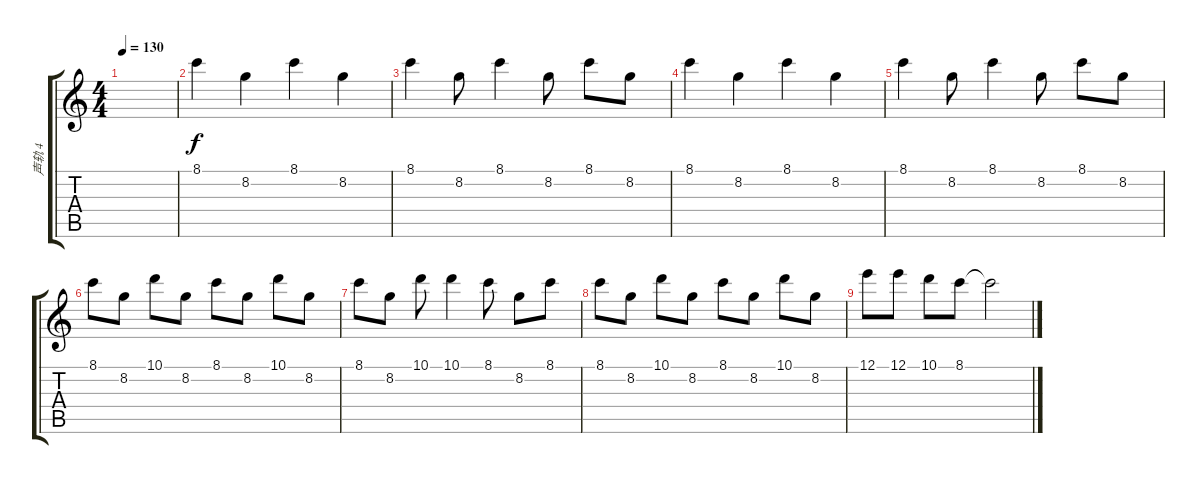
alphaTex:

\track ("声轨 4" "声轨 4") {instrument overdrivenguitar}
\staff {score tabs}
\tuning (E4 B3 G3 D3 A2 E2) {hide}
\ts (4 4)
\tempo 130
\clef g2
\ks c
|
8.1.4 8.2.4 8.1.4 8.2.4 |
8.1.4 8.2.8 8.1.4 8.2.8 8.1.8 8.2.8 |
8.1.4 8.2.4 8.1.4 8.2.4 |
8.1.4 8.2.8 8.1.4 8.2.8 8.1.8 8.2.8 |
8.1.8 8.2.8 10.1.8 8.2.8 8.1.8 8.2.8 10.1.8 8.2.8 |
8.1.8 8.2.8 10.1.8 10.1.4 8.1.8 8.2.8 8.1.8 |
8.1.8 8.2.8 10.1.8 8.2.8 8.1.8 8.2.8 10.1.8 8.2.8 |
12.1.8 12.1.8 10.1.8 8.1.8 8.1{t}.2
